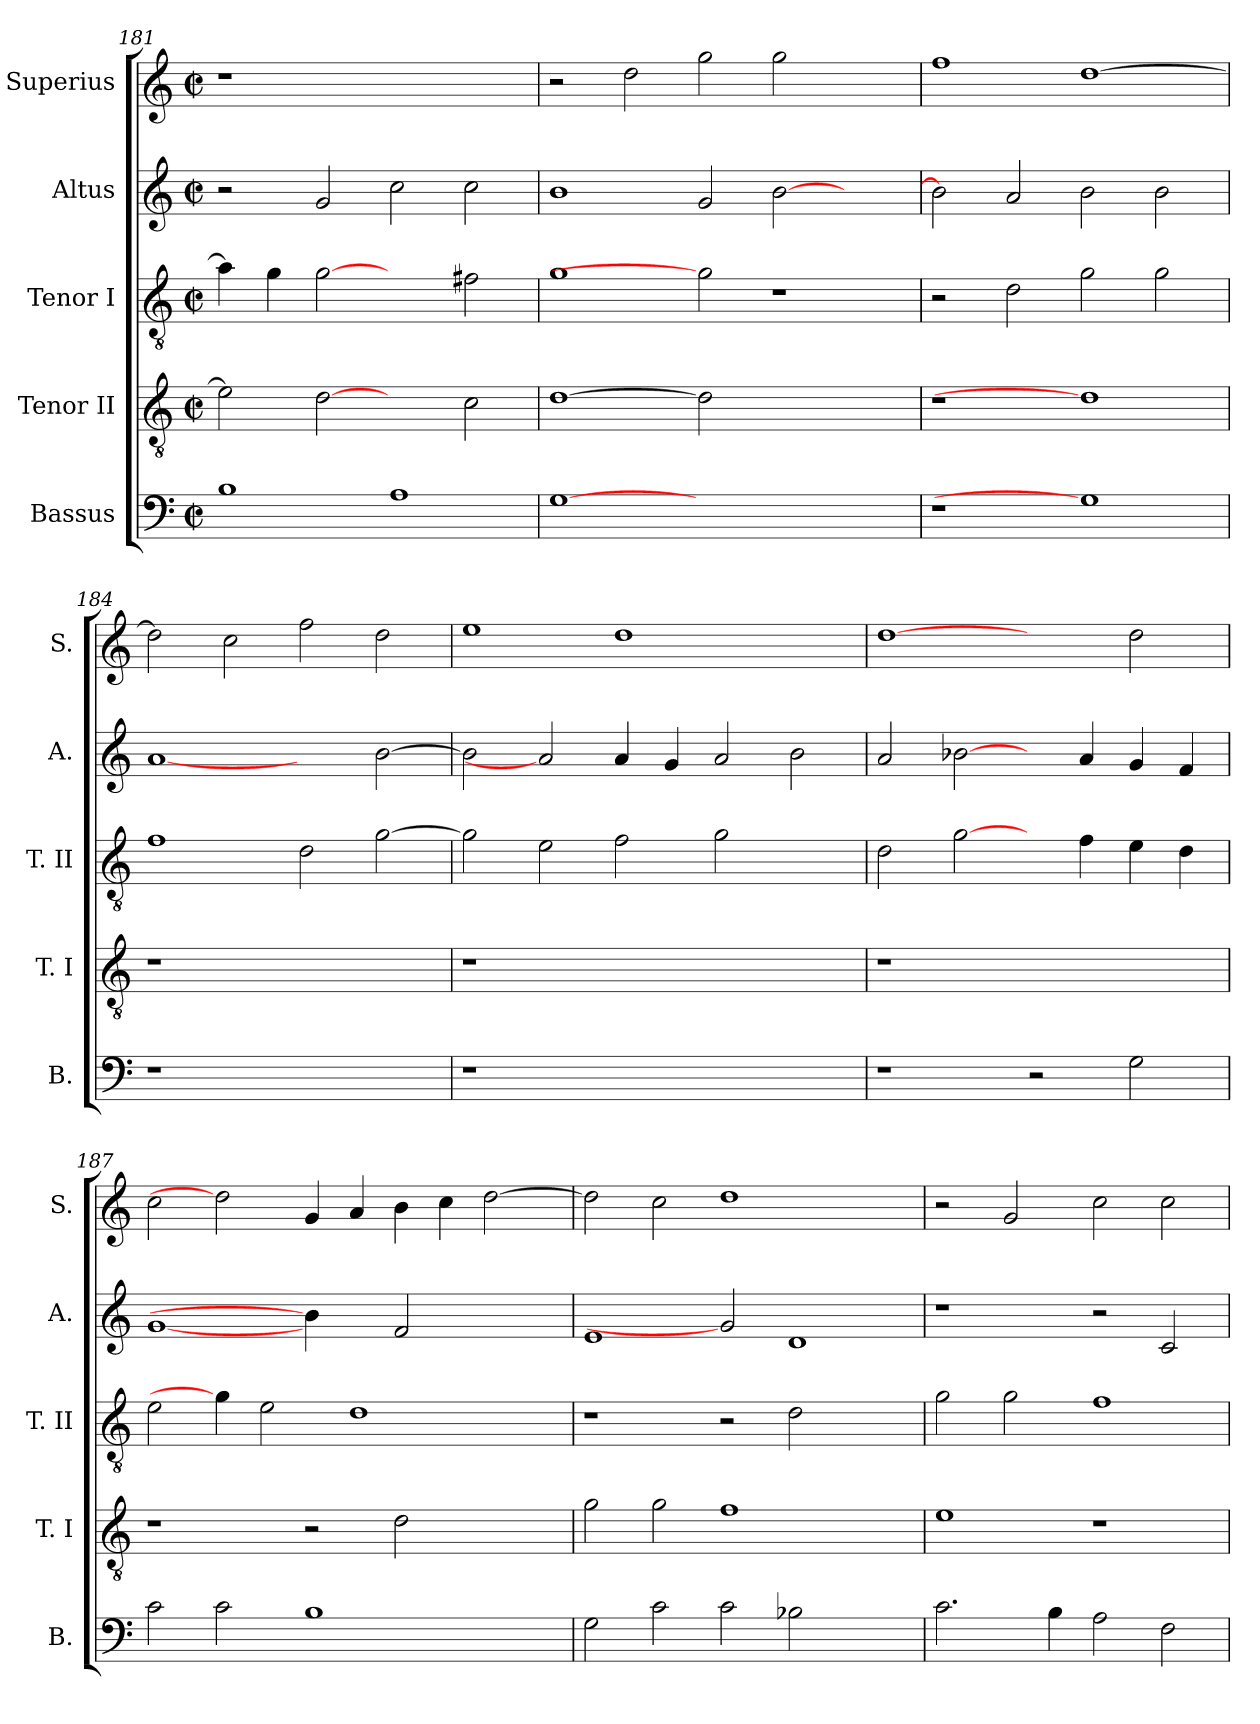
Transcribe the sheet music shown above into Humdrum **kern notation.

**kern	**kern	**kern	**kern	**kern
*part5	*part4	*part3	*part2	*part1
*staff5	*staff4	*staff3	*staff2	*staff1
*I"Bassus	*I"Tenor II	*I"Tenor I	*I"Altus	*I"Superius
*I'B.	*I'T. I	*I'T. II	*I'A.	*I'S.
*clefF4	*clefGv2	*clefGv2	*clefG2	*clefG2
*	*ITrd7c12	*ITrd7c12	*	*
*k[]	*k[]	*k[]	*k[]	*k[]
*C:	*C:	*C:	*C:	*C:
*M2/2	*M2/2	*M2/2	*M2/2	*M2/2
*met(c|)	*met(c|)	*met(c|)	*met(c|)	*met(c|)
=181	=181	=181	=181	=181
!	!	!	!	!LO:N:vis=1
1Bi	2Ei\]	4Ai\]	2r	1r
.	.	4Gi\	.	.
.	[2Di	[2Gi	2gi/	.
1Ai	2ryy	2ryy	2cci\	1ryy
.	2Ci\	2F#Xi\	2cci\	.
=182	=182	=182	=182	=182
[1Gi	[1Di	1Gi	1bi	2r
.	.	.	.	2ddi\
1.ryy	2Di]	2Gi]	2gi/	2ggi\
.	1ryy	1r	[>2bi\	2ggi\
.	.	.	2ryy	2ryy
=183	=183	=183	=183	=183
!LO:N:vis=1	!LO:N:vis=1	!	!	!
1r	1r	2r	2bi\]	1ffi
.	.	2Di\	2ai/	.
1Gi]	1Di]	2Gi\	2bi\	[>1ddi
.	.	2Gi\	2bi\	.
=184	=184	=184	=184	=184
!LO:N:vis=1	!LO:N:vis=1	!	!	!
1r	1r	1Fi	[1ai	2ddi\]
.	.	.	.	2cci\
1ryy	1ryy	2Di\	2ryy	2ffi\
.	.	[>2Gi\	[>2bi\	2ddi\
!!LO:LB:g=z
=185	=185	=185	=185	=185
!LO:N:vis=1	!LO:N:vis=1	!	!	!
1r	1r	2Gi\]	2bi\]	1eei
.	.	2Ei\	2ai]	.
1.ryy	1.ryy	2Fi\	4ai/	1ddi
.	.	.	4gi/	.
.	.	2Gi\	2ai/	.
.	.	2ryy	2bi\	2ryy
=186	=186	=186	=186	=186
!	!LO:N:vis=1	!	!	!
1r	1r	2Di\	2ai/	[1ddi
.	.	[2Gi\	[2b-Xi\	.
2r	1ryy	4ryy	4ryy	2ryy
.	.	4Fi\	4ai/	.
2Gi\	.	4Ei\	4gi/	2ddi\
.	.	4Di\	4fi/	.
=187	=187	=187	=187	=187
2ci\	1r	2Ei\	[1gi	2cci\
2ci\	.	4Gi\]	.	2ddi]
.	.	2Ei\	.	.
1Bi	2r	.	4b-i\]	4gi/
.	.	1Di	4ryy	4ai/
.	2Di\	.	2fi/	4bi\
.	.	.	.	4cci\
2ryy	2ryy	.	2ryy	[>2ddi\
.	.	4ryy	.	.
=188	=188	=188	=188	=188
2Gi\	2Gi\	1r	1ei	2ddi\]
2ci\	2Gi\	.	.	2cci\
2ci\	1Fi	2r	2gi]	1ddi
2B-Xi\	.	2Di\	1di	.
2ryy	2ryy	2ryy	.	2ryy
=189	=189	=189	=189	=189
2.ci\	1Ei	2Gi\	1r	2r
.	.	2Gi\	.	2gi/
4Bi\	.	.	.	.
2Ai\	1r	1Fi	2r	2cci\
2Fi\	.	.	2ci/	2cci\
=	=	=	=	=
*-	*-	*-	*-	*-
